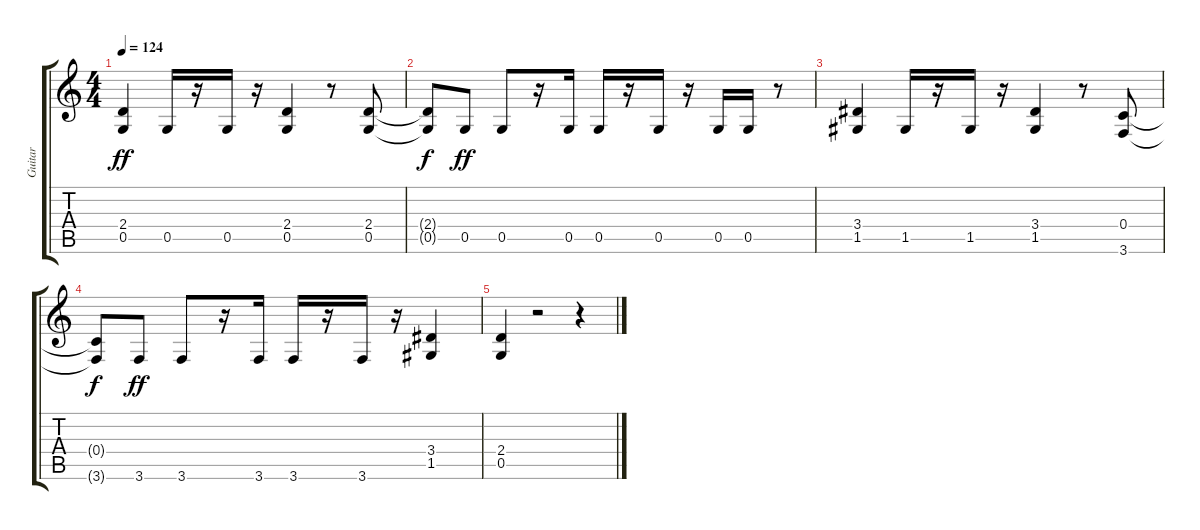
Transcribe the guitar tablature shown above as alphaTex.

\track ("Guitar" "Guitar") {instrument distortionguitar}
\staff {score tabs}
\tuning (D4 A3 F3 C3 G2 D2) {hide}
\ts (4 4)
\tempo 124
\clef g2
\ks c
(2.4 0.5).4{dy ff} 0.5.16 r.16 0.5.16 r.16 (2.4 0.5).4 r.8 (2.4 0.5).8 |
(2.4{t} 0.5{t}).8{dy f} 0.5.8{dy ff} 0.5.8 r.16 0.5.16 0.5.16 r.16 0.5.16 r.16 0.5.16 0.5.16 r.8 |
(3.4 1.5).4 1.5.16 r.16 1.5.16 r.16 (3.4 1.5).4 r.8 (0.4 3.6).8 |
(0.4{t} 3.6{t}).8{dy f} 3.6.8{dy ff} 3.6.8 r.16 3.6.16 3.6.16 r.16 3.6.16 r.16 (3.4 1.5).4 |
(2.4 0.5).4 r.2 r.4
